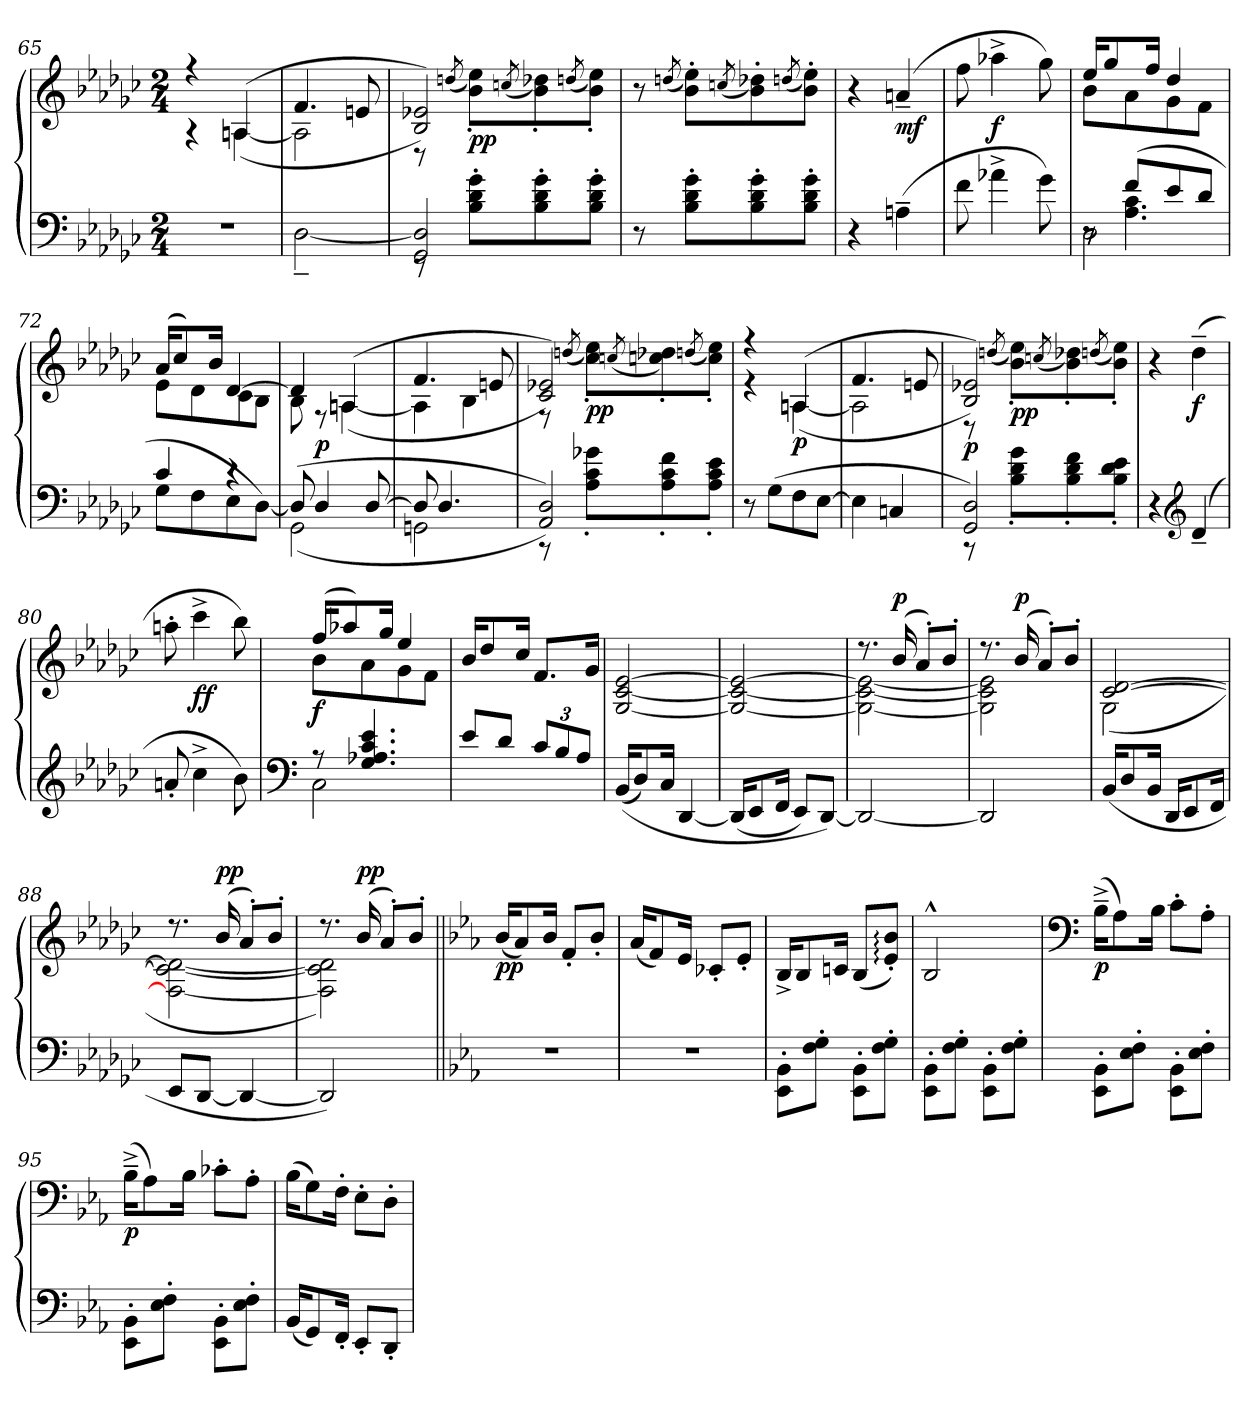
**kern	**kern	**dynam
*part1	*part1	*part1
*staff2	*staff1	*staff1/2
*clefF4	*clefG2	*
*k[b-e-a-d-g-c-]	*k[b-e-a-d-g-c-]	*
*G-:	*G-:	*
*M2/4	*M2/4	*
=65	=65	=65
*	*^	*
2r	4r	4r	.
.	(>4An/	(<[4An\	.
=66	=66	=66	=66
*^	*	*	*
2ryy	[2D-~\	4.f/	2A\]	.
.	.	8en/	.	.
=67	=67	=67	=67	=67
8rDD	2GG-/ 2D-]/	2B-/ 2e-X/))	8r	.
.	.	.	(>8qddn/	.
!	!	!	!	!LO:DY:b
8B-'\ 8d-'\ 8g-'\L	.	.	8b-'\ 8ee-'\L)	pp
.	.	.	(>8qccn/	.
8B-'\ 8d-'\ 8g-'\	.	.	8b-'\ 8dd-X'\)	.
.	.	.	(>8qddn/	.
8B-'\ 8d-'\ 8g-'\J	.	.	8b-'\ 8ee-'\J)	.
*v	*v	*	*	*
*	*v	*v	*
=68	=68	=68
8r	8r	.
.	(>8qddn/	.
8B-'\ 8d-'\ 8g-'\L	8b-'\ 8ee-'\L)	.
.	(>8qccn/	.
8B-'\ 8d-'\ 8g-'\	8b-'\ 8dd-X'\)	.
.	(>8qddn/	.
8B-'\ 8d-'\ 8g-'\J	8b-'\ 8ee-'\J)	.
!!LO:LB:g=z
=69	=69	=69
4r	4r	.
!	!	!LO:DY:b
(>4An~\	(>4an~/	mf
=70	=70	=70
8f\	8ff\	.
!	!	!LO:DY:b
4a-X^\	4aa-X^\	f
8g-\)	8gg-\)	.
=71	=71	=71
*^	*^	*
*	*^	*	*	*
8r	8r	2D-\	16ee-/KL	8b-\L	.
.	.	.	8gg-/	.	.
(<8f/L	4.A-\ 4.c-\	.	.	8a-\	.
.	.	.	16ff/Jk	.	.
8e-/	.	.	4dd-/	8g-\	.
8d-/J	.	.	.	8f\J	.
*	*v	*v	*	*	*
=72	=72	=72	=72	=72
4c-/	8G-\L	(>16a-/KL	8e-\L	.
.	.	8cc-/)	.	.
.	8F\	.	8d-\	.
.	.	16b-/Jk	.	.
4r	8E-\	[4d-/	8c-\	.
.	[8D-\J)	.	8B-\J	.
=73	=73	=73	=73	=73
8D-/]	(<(<2GG-\	4d-/]	8B-\	.
!	!	!	!	!LO:DY:a=2
4D-/	.	.	8r	p
.	.	(>4An/	(<[4An\	.
[8D-/	.	.	.	.
!!LO:LB:g=z	!!
=74	=74	=74	=74	=74
8D-/]	2GGn\	4.f/	4A\]	.
4.D-/	.	.	.	.
.	.	.	4B-\	.
.	.	8en/	.	.
=75	=75	=75	=75	=75
2D-/ 2AA-/))	8r	2e-X/ 2c-/))	8r	.
.	.	.	(>8qddn/	.
!	!	!	!	!LO:DY:b
.	8A-'\ 8c-'\ 8g-X'\L	.	8cc-'\ 8ee-'\L)	pp
.	.	.	(>8qccn/	.
.	8A-'\ 8c-'\ 8f'\	.	8cc'\ 8dd-X'\)	.
.	.	.	(>8qddn/	.
.	8A-'\ 8c-'\ 8e-'\J	.	8cc'\ 8ee-'\J)	.
*v	*v	*	*	*
=76	=76	=76	=76
8r	4r	4r	.
(>8G-\L	.	.	.
!	!	!	!LO:DY:b
8F\	(>4An/	(<[4An\	p
[8E-\J	.	.	.
=77	=77	=77	=77
4E-\]	4.f/	2An\]	.
4Cn/	.	.	.
.	8en/	.	.
=78	=78	=78	=78
*^	*	*	*
!	!	!	!	!LO:DY:b
2D-/ 2GG-/)	8r	2e-X/ 2B-/))	8r	p
.	.	.	(>8qddn/	.
!	!	!	!	!LO:DY:b
.	8B-'\ 8d-'\ 8g-'\L	.	8b-'\ 8ee-'\L)	pp
.	.	.	(>8qccn/	.
.	8B-'\ 8d-'\ 8f'\	.	8b-'\ 8dd-X'\)	.
.	.	.	(>8qddn/	.
.	8B-'\ 8d-'\ 8e-'\J	.	8b-'\ 8ee-'\J)	.
*v	*v	*	*	*
*	*v	*v	*
!!LO:PB:g=z
=79	=79	=79
4r	4r	.
*clefG2	*	*
!	!	!LO:DY:b
(>4d-~/	(>4dd-~\	f
=80	=80	=80
8an'/	8aan'\	.
!	!	!LO:DY:b
4cc-^\	4ccc-^\	ff
8b-\)	8bb-\)	.
=81	=81	=81
*clefF4	*	*
*^	*^	*
!	!	!	!	!LO:DY:b
8r	2C-\	(>16ff/KL	8b-\L	f
.	.	8aa-X/)	.	.
4.G-/ 4.A-X/ 4.c-/ 4.e-/	.	.	8a-\	.
.	.	16gg-/Jk	.	.
.	.	4ee-/	8g-\	.
.	.	.	8f\J	.
*v	*v	*	*	*
*	*v	*v	*
=82	=82	=82
8e-/L	16b-/KL	.
.	8dd-/	.
8d-/J	.	.
.	16cc-/Jk	.
12c-/L	8.f/L	.
12B-/	.	.
12A-/J	.	.
.	16g-/Jk	.
=83	=83	=83
(<(<16BB-/KL	[2G-/ [2c-/ [2e-/	.
8D-/)	.	.
16C-/Jk	.	.
[4DD-/	.	.
!!LO:LB:g=z
=84	=84	=84
(<16DD-/KL]	2G-_/ 2c-_/ 2e-_/	.
8EE-/	.	.
16FF/Jk	.	.
8EE-/L)	.	.
[8DD-/J)	.	.
=85	=85	=85
*	*^	*
2DD-/_	8.r	2G-_\ 2c-_\ 2e-_\	.
!	!	!	!LO:DY:a
.	(>16b-/	.	p
.	8a-'/L)	.	.
.	8b-'/J	.	.
=86	=86	=86	=86
2DD-/]	8.r	2G-]\ 2c-]\ 2e-]\	.
!	!	!	!LO:DY:a
.	(>16b-/	.	p
.	8a-'/L)	.	.
.	8b-'/J	.	.
=87	=87	=87	=87
(<16BB-/KL	[2c-/ [2d-/	(<2G-\	.
8D-/	.	.	.
16BB-/Jk	.	.	.
16DD-/KL	.	.	.
8EE-/	.	.	.
16FF/Jk	.	.	.
=88	=88	=88	=88
8EE-/L	8.r	2d-_\ 2c-_\ 2F_\	.
[8DD-/J	.	.	.
!	!	!	!LO:DY:a
.	(>16b-/	.	pp
4DD-/_	8a-'/L)	.	.
.	8b-'/J	.	.
!!LO:LB:g=z	!!
=89	=89	=89	=89
2DD-/])	8.r	2c-]\ 2d-]\ 2F]\)	.
!	!	!	!LO:DY:a
.	(>16b-/	.	pp
.	8a-'/L)	.	.
.	8b-'/J	.	.
*	*v	*v	*
=90||	=90||	=90||
*k[b-e-a-]	*k[b-e-a-]	*
*E-:	*E-:	*
!	!	!LO:DY:b
2r	(<16b-/KL	pp
.	8a-/)	.
.	16b-/Jk	.
.	8f'/L	.
.	8b-'/J	.
=91	=91	=91
2r	(<16a-/KL	.
.	8f/)	.
.	16e-/Jk	.
.	8c-X'/L	.
.	8e-'/J	.
=92	=92	=92
8EE-'\ 8BB-'\L	16B-^/KL	.
.	8B-/	.
8F'\ 8G'\J	.	.
.	16cn/Jk	.
8EE-'\ 8BB-'\L	(<8B-/L	.
8F'\ 8G'\J	8e-:'/ 8b-:'/J)	.
!!LO:LB:g=z
=93	=93	=93
8EE-'\ 8BB-'\L	2B-^^>/	.
8F'\ 8G'\J	.	.
8EE-'\ 8BB-'\L	.	.
8F'\ 8G'\J	.	.
=94	=94	=94
*	*clefF4	*
!	!	!LO:DY:b
8EE-'\ 8BB-'\L	(>16B-~^\KL	p
.	8A-\)	.
8E-'\ 8F'\J	.	.
.	16B-\Jk	.
8EE-'\ 8BB-'\L	8c'\L	.
8E-'\ 8F'\J	8A-'\J	.
=95	=95	=95
!	!	!LO:DY:b
8EE-'\ 8BB-'\L	(>16B-~^\KL	p
.	8A-\)	.
8E-'\ 8F'\J	.	.
.	16B-\Jk	.
8EE-'\ 8BB-'\L	8c-X'\L	.
8E-'\ 8F'\J	8A-'\J	.
=96	=96	=96
(<16BB-/KL	(>16B-\KL	.
8GG/)	8G\)	.
16FF'/Jk	16F'\Jk	.
8EE-'/L	8E-'\L	.
8DD'/J	8D'\J	.
=	=	=
*-	*-	*-
